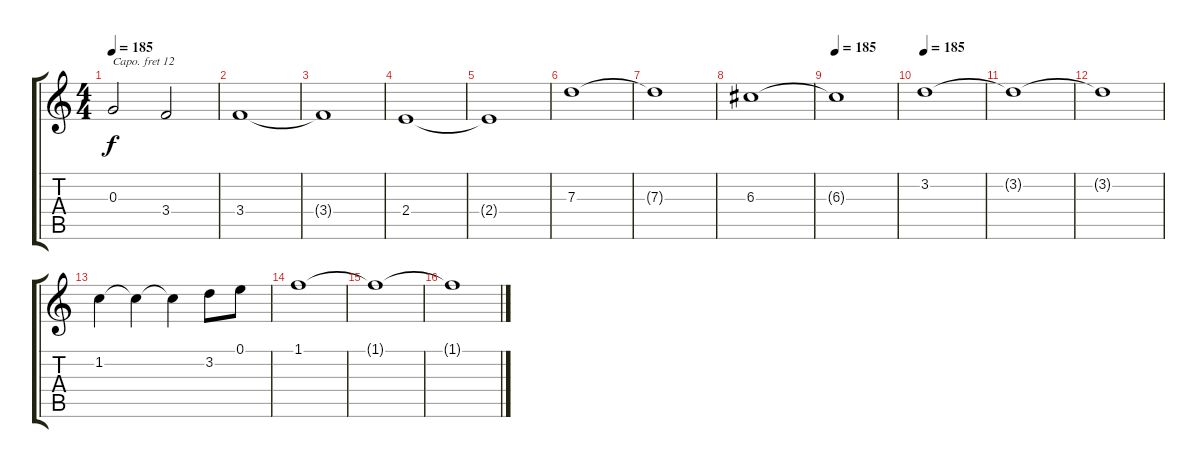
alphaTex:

\track "" {instrument churchorgan}
\staff {score tabs}
\capo 12
\tuning (E4 B3 G3 D3 A2 E2) {hide}
\ts (4 4)
\tempo 185
\clef g2
\ks c
0.3.2{dy f} 3.4.2 |
3.4.1 |
3.4{t}.1 |
2.4.1 |
2.4{t}.1 |
7.3.1 |
7.3{t}.1 |
6.3.1 |
\tempo 185
6.3{t}.1 |
\tempo 185
3.2.1 |
3.2{t}.1 |
3.2{t}.1 |
1.2.4 1.2{t}.4 1.2{t}.4 3.2.8 0.1.8 |
1.1.1 |
1.1{t}.1 |
1.1{t}.1
